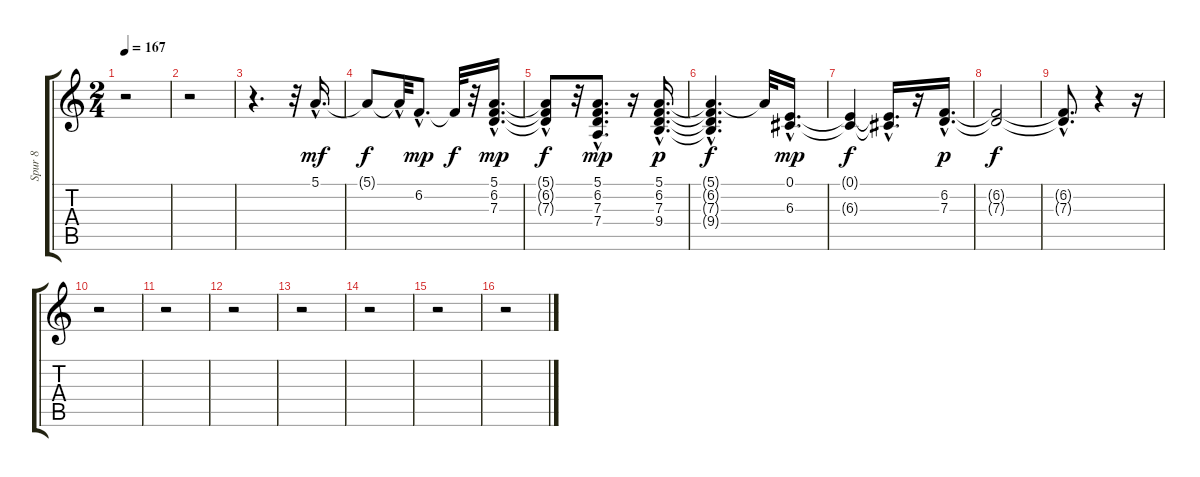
\track ("Spur 8" "Spur 8") {instrument choiraahs}
\staff {score tabs}
\tuning (E4 B3 G3 D3 A2 E2) {hide}
\ts (2 4)
\tempo 167
\clef g2
\ks c
r.2{dy ppp} |
r.2 |
r.4{d} r.32 5.1{hac}.16{d dy mf} |
5.1{t}.8{dy f} 5.1{hac t}.32 6.2{hac}.8{d dy mp} 6.2{t}.32{dy f} r.32 (5.1{hac} 6.2{hac} 7.3{hac}).16{d dy mp} |
(5.1{hac t} 6.2{t} 7.3{hac t}).8{dy f} r.32 (5.1{hac} 6.2{hac} 7.3{hac} 7.4{hac}).8{d dy mp} r.16 (5.1{hac} 6.2{hac} 7.3{hac} 9.4{hac}).16{d dy p} |
(5.1{hac t} 6.2{t} 7.3{t} 9.4{t}).4{d dy f} 5.1{t}.32 (0.1{hac} 6.3{hac}).16{d dy mp} |
(0.1{t} 6.3{t}).4{dy f} (0.1{hac t} 6.3{hac t}).16{d} r.16 (6.2{hac} 7.3{hac}).16{d dy p} |
(6.2{t} 7.3{t}).2{dy f} |
(6.2{hac t} 7.3{t}).8{d} r.4 r.16 |
r.2 |
r.2 |
r.2 |
r.2 |
r.2 |
r.2 |
r.2
